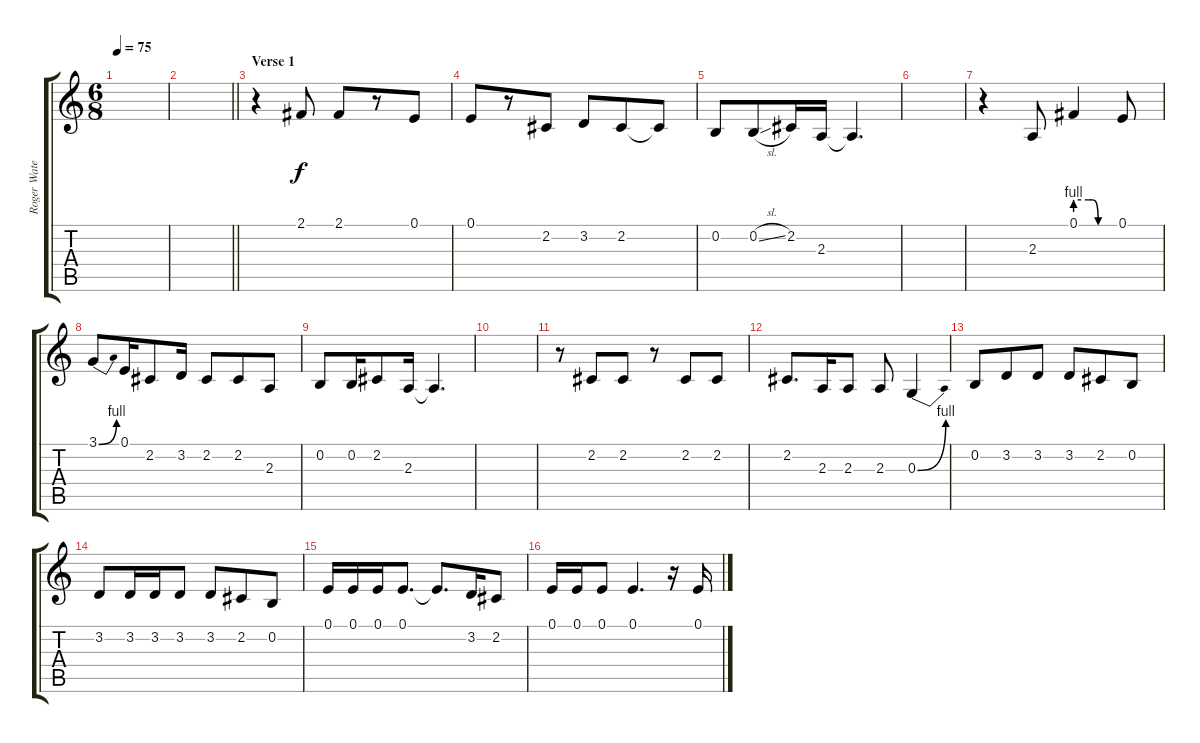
\track ("Roger Waters (Vocal)" "Roger Wate") {instrument lead2sawtooth}
\staff {score tabs}
\tuning (E4 B3 G3 D3 A2 E2) {hide}
\ts (6 8)
\tempo 75
\clef g2
\ks c
|
\barLineRight lightlight
|
\section ("" "Verse 1")
r.4 2.1.8 2.1.8 r.8 0.1.8 |
0.1.8 r.8 2.2.8 3.2.8 2.2.8 2.2{t}.8 |
0.2.8 0.2{sl}.8 2.2.16 2.3.16 2.3{t}.4{d} |
|
r.4 2.3.8 0.1{be (custom 0 4 20 4 26 4 35 0 40 0 60 0)}.4 0.1.8 |
3.1{be (bend 0 0 60 4)}.8 0.1.16 2.2.8 3.2.16 2.2.8 2.2.8 2.3.8 |
0.2.8 0.2.16 2.2.8 2.3.16 2.3{t}.4{d} |
|
r.8 2.2.8 2.2.8 r.8 2.2.8 2.2.8 |
2.2.8{d} 2.3.16 2.3.8 2.3.8 0.3{be (bend 0 0 60 4)}.4 |
0.2.8 3.2.8 3.2.8 3.2.8 2.2.8 0.2.8 |
3.2.8 3.2.16 3.2.16 3.2.8 3.2.8 2.2.8 0.2.8 |
0.1.16 0.1.16 0.1.16 0.1.8{d} 0.1{t}.8{d} 3.2.16 2.2.8 |
0.1.16 0.1.16 0.1.8 0.1.4{d} r.16 0.1.16
